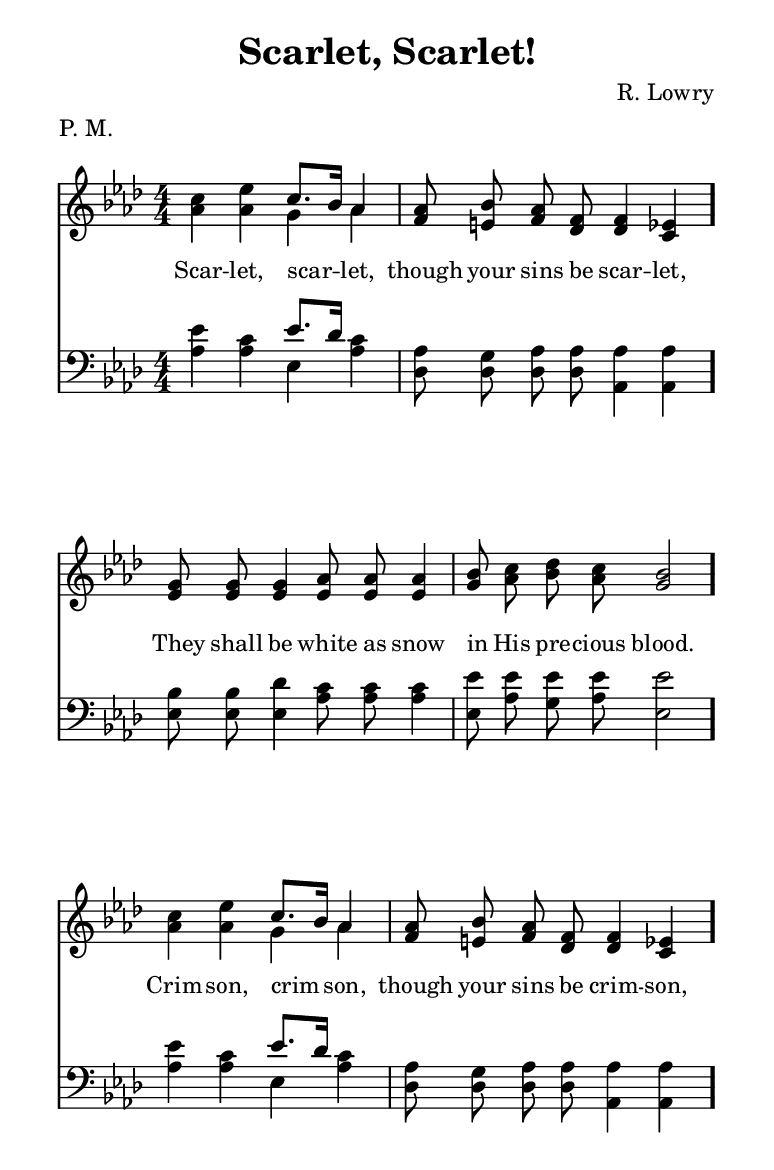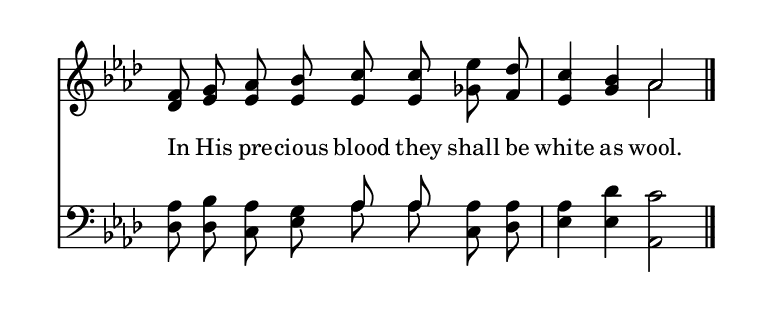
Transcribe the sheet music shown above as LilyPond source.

\include "common/global.ily"
\paper {
  \include "common/paper.ily"
  ragged-last-bottom = ##t
  system-system-spacing.padding = 9
}

\header{
  %children
  hymnnumber = "187"
  title = "Scarlet, Scarlet!"
  tunename = ""
  meter = "P. M." % something like 10. 11. 10. 11.
  poet = ""
  composer = "R. Lowry"
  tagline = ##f
}

global = {
  \include "common/overrides.ily"
  \override Staff.TimeSignature.style = #'numbered
  \time 4/4
  \override Score.MetronomeMark.transparent = ##t % hide all fermata changes too
  \tempo 4=80
  \key aes \major
  \autoBeamOff
}

notesSoprano = {
\global
\relative c'' {

  c4 ees c8.[ bes16] aes4 | aes8 bes aes f f4 ees
  g8 g g4 aes8 aes aes4 | bes8 c des c bes2 |
  c4 ees c8.[ bes16] aes4 | aes8 bes aes f f4 ees
  f8 g aes bes c c ees des | c4 bes aes2 |

  \bar "|."

}
}

notesAlto = {
\global
\relative e' {

  aes4 aes g aes | f8 e f des des4 c |
  ees8 ees ees4 ees8 ees ees4 | g8 aes bes aes g2 |
  aes4 aes g aes | f8 e f des des4 c |
  des8 ees ees ees ees ees ges f | ees4 g aes2 |

}
}

notesTenor = {
\global
\relative a' {

  ees4 c ees8.[ des16] c4 | aes8 g aes aes aes4 aes |
  bes8 bes des4 c8 c c4 | ees8 ees ees ees ees2 |
  ees4 c ees8.[ des16] c4 | aes8 g aes aes aes4 aes |
  aes8 bes aes g aes aes aes aes | aes4 des c2 |

}
}

notesBass = {
\global
\relative f {

  aes4 aes ees aes | des,8 des des des aes4 aes |
  ees'8 ees ees4 aes8 aes aes4 | ees8 aes g aes ees2 |
  aes4 aes ees aes | des,8 des des des aes4 aes |
  des8 des c ees aes aes c, des | ees4 ees aes,2 |

}
}

wordsA = \lyricmode {

Scar -- let, scar -- let, though your sins be scar -- let, \bar "."
They shall be white as snow in His pre -- cious blood. \bar "."
Crim -- son, crim -- son, though your sins be crim -- son, \bar "."
In His pre -- cious blood they shall be white as wool. \bar "."

}

\score {
  \context ChoirStaff <<
    \context Staff = upper <<
      \set Staff.autoBeaming = ##f
      \set ChoirStaff.systemStartDelimiter = #'SystemStartBar
      \set ChoirStaff.printPartCombineTexts = ##f
      \partcombine #'(2 . 11) \notesSoprano \notesAlto
      \context NullVoice = sopranos { \voiceOne << \notesSoprano >> }
      \context Lyrics = one   \lyricsto sopranos \wordsA
    >>
    \context Staff = men <<
      \set Staff.autoBeaming = ##f
      \clef bass
      \set ChoirStaff.printPartCombineTexts = ##f
      \partcombine #'(2 . 11) \notesTenor \notesBass
    >>
  >>
  \layout {
    \include "common/layout.ily"
  }
  #(cond ((ly:get-option 'eog-midi-permitted) #{ \midi{
    \include "common/midi.ily"
  } #}))
}

\version "2.19.49"  % necessary for upgrading to future LilyPond versions.

% vi:set et ts=2 sw=2 ai nocindent syntax=lilypond:
